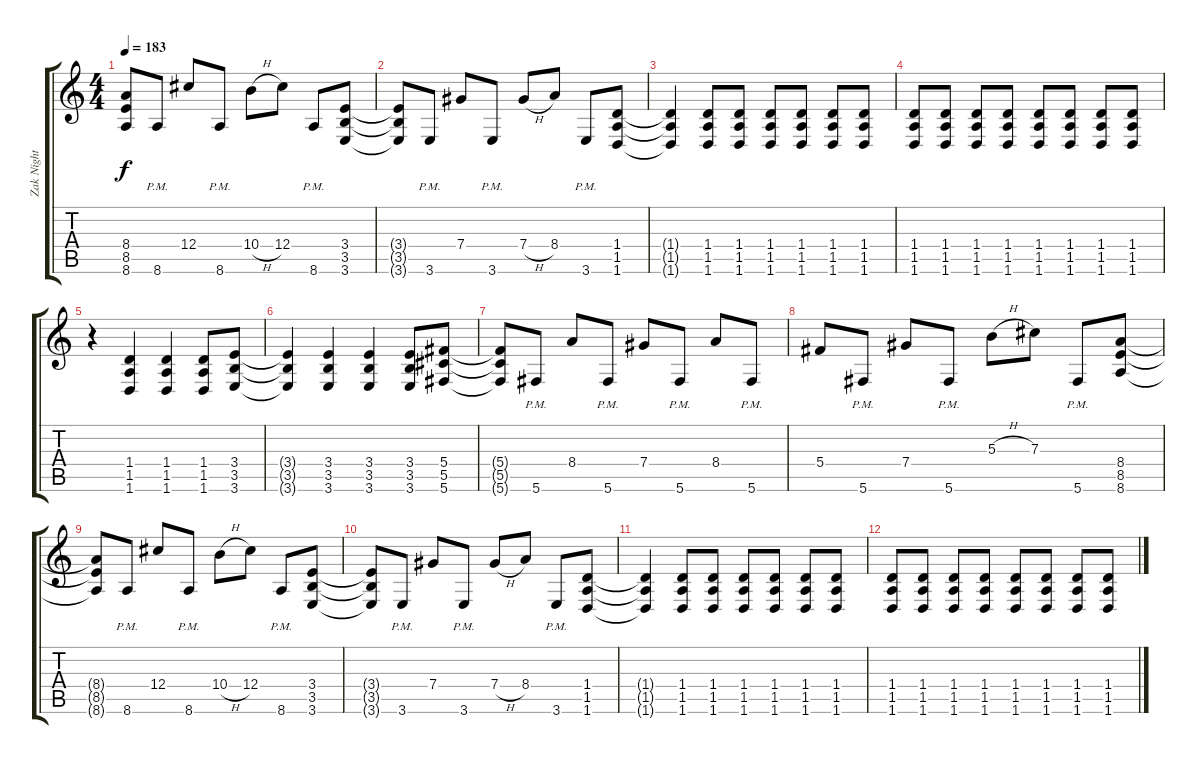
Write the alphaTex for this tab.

\track ("Zak Night" "Zak Night") {instrument overdrivenguitar}
\staff {score tabs}
\tuning (Eb4 Bb3 Gb3 Db3 Ab2 Db2) {hide}
\ts (4 4)
\tempo 183
\clef g2
\ks c
(8.4{t} 8.5{t} 8.6{t}).8{dy f} 8.6{pm}.8 12.4.8 8.6{pm}.8 10.4{h}.8 12.4.8 8.6{pm}.8 (3.4 3.5 3.6).8 |
(3.4{t} 3.5{t} 3.6{t}).8 3.6{pm}.8 7.4.8 3.6{pm}.8 7.4{h}.8 8.4.8 3.6{pm}.8 (1.4 1.5 1.6).8 |
(1.4{t} 1.5{t} 1.6{t}).4 (1.4 1.5 1.6).8 (1.4 1.5 1.6).8 (1.4 1.5 1.6).8 (1.4 1.5 1.6).8 (1.4 1.5 1.6).8 (1.4 1.5 1.6).8 |
(1.4 1.5 1.6).8 (1.4 1.5 1.6).8 (1.4 1.5 1.6).8 (1.4 1.5 1.6).8 (1.4 1.5 1.6).8 (1.4 1.5 1.6).8 (1.4 1.5 1.6).8 (1.4 1.5 1.6).8 |
r.4 (1.4 1.5 1.6).4 (1.4 1.5 1.6).4 (1.4 1.5 1.6).8 (3.4 3.5 3.6).8 |
(3.4{t} 3.5{t} 3.6{t}).4 (3.4 3.5 3.6).4 (3.4 3.5 3.6).4 (3.4 3.5 3.6).8 (5.4 5.5 5.6).8 |
(5.4{t} 5.5{t} 5.6{t}).8 5.6{pm}.8 8.4.8 5.6{pm}.8 7.4.8 5.6{pm}.8 8.4.8 5.6{pm}.8 |
5.4.8 5.6{pm}.8 7.4.8 5.6{pm}.8 5.3{h}.8 7.3.8 5.6{pm}.8 (8.4 8.5 8.6).8 |
(8.4{t} 8.5{t} 8.6{t}).8 8.6{pm}.8 12.4.8 8.6{pm}.8 10.4{h}.8 12.4.8 8.6{pm}.8 (3.4 3.5 3.6).8 |
(3.4{t} 3.5{t} 3.6{t}).8 3.6{pm}.8 7.4.8 3.6{pm}.8 7.4{h}.8 8.4.8 3.6{pm}.8 (1.4 1.5 1.6).8 |
(1.4{t} 1.5{t} 1.6{t}).4 (1.4 1.5 1.6).8 (1.4 1.5 1.6).8 (1.4 1.5 1.6).8 (1.4 1.5 1.6).8 (1.4 1.5 1.6).8 (1.4 1.5 1.6).8 |
(1.4 1.5 1.6).8 (1.4 1.5 1.6).8 (1.4 1.5 1.6).8 (1.4 1.5 1.6).8 (1.4 1.5 1.6).8 (1.4 1.5 1.6).8 (1.4 1.5 1.6).8 (1.4 1.5 1.6).8
